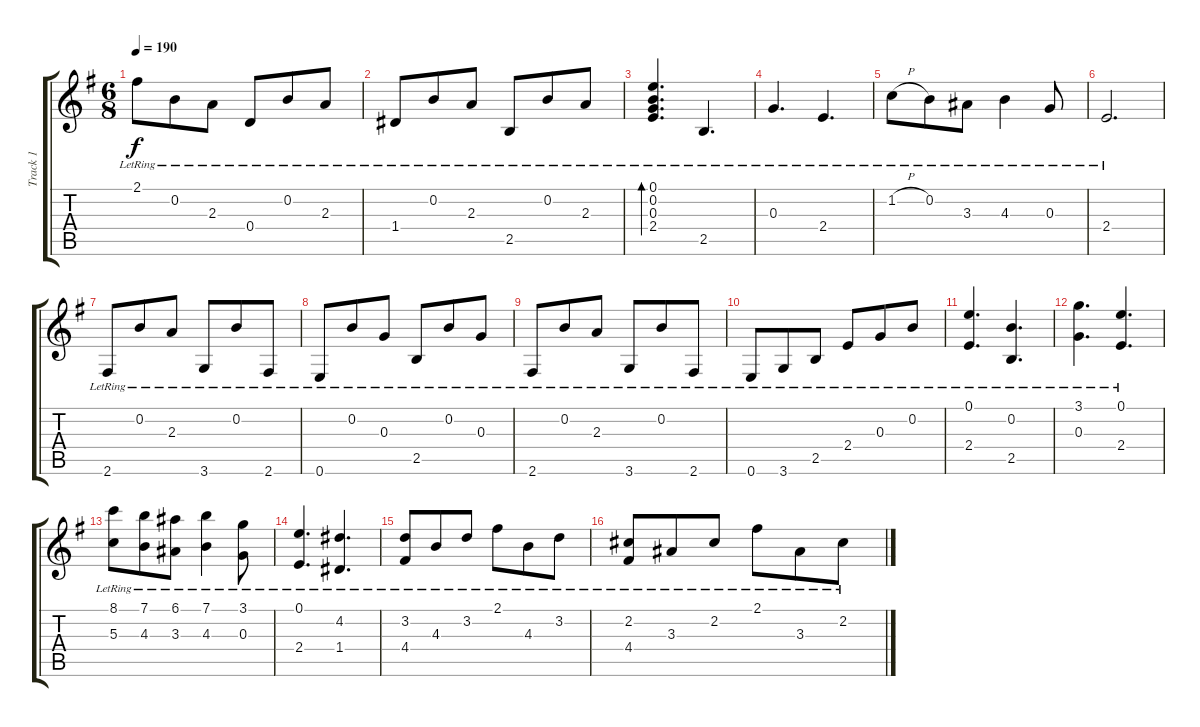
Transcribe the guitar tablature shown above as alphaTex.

\track ("Track 1" "Track 1") {instrument acousticguitarsteel}
\staff {score tabs}
\tuning (E4 B3 G3 D3 A2 E2) {hide}
\ts (6 8)
\tempo 190
\clef g2
\ks g
2.1{lr}.8{dy f} 0.2{lr}.8 2.3{lr}.8 0.4{lr}.8 0.2{lr}.8 2.3{lr}.8 |
1.4{lr}.8 0.2{lr}.8 2.3{lr}.8 2.5{lr}.8 0.2{lr}.8 2.3{lr}.8 |
(0.1{lr} 0.2{lr} 0.3{lr} 2.4{lr}).4{d bd 60} 2.5{lr}.4{d} |
0.3{lr}.4{d} 2.4{lr}.4{d} |
1.2{h lr}.8 0.2{lr}.8 3.3{lr}.8 4.3{lr}.4 0.3{lr}.8 |
2.4{lr}.2{d} |
2.6{lr}.8 0.2{lr}.8 2.3{lr}.8 3.6{lr}.8 0.2{lr}.8 2.6{lr}.8 |
0.6{lr}.8 0.2{lr}.8 0.3{lr}.8 2.5{lr}.8 0.2{lr}.8 0.3{lr}.8 |
2.6{lr}.8 0.2{lr}.8 2.3{lr}.8 3.6{lr}.8 0.2{lr}.8 2.6{lr}.8 |
0.6{lr}.8 3.6{lr}.8 2.5{lr}.8 2.4{lr}.8 0.3{lr}.8 0.2{lr}.8 |
(0.1{lr} 2.4{lr}).4{d} (0.2{lr} 2.5{lr}).4{d} |
(3.1{lr} 0.3{lr}).4{d} (0.1{lr} 2.4{lr}).4{d} |
(8.1{lr} 5.3{lr}).8 (7.1{lr} 4.3{lr}).8 (6.1{lr} 3.3{lr}).8 (7.1{lr} 4.3{lr}).4 (3.1{lr} 0.3{lr}).8 |
(0.1{lr} 2.4{lr}).4{d} (4.2{lr} 1.4{lr}).4{d} |
(3.2{lr} 4.4{lr}).8 4.3{lr}.8 3.2{lr}.8 2.1{lr}.8 4.3{lr}.8 3.2{lr}.8 |
(2.2{lr} 4.4{lr}).8 3.3{lr}.8 2.2{lr}.8 2.1{lr}.8 3.3{lr}.8 2.2{lr}.8
